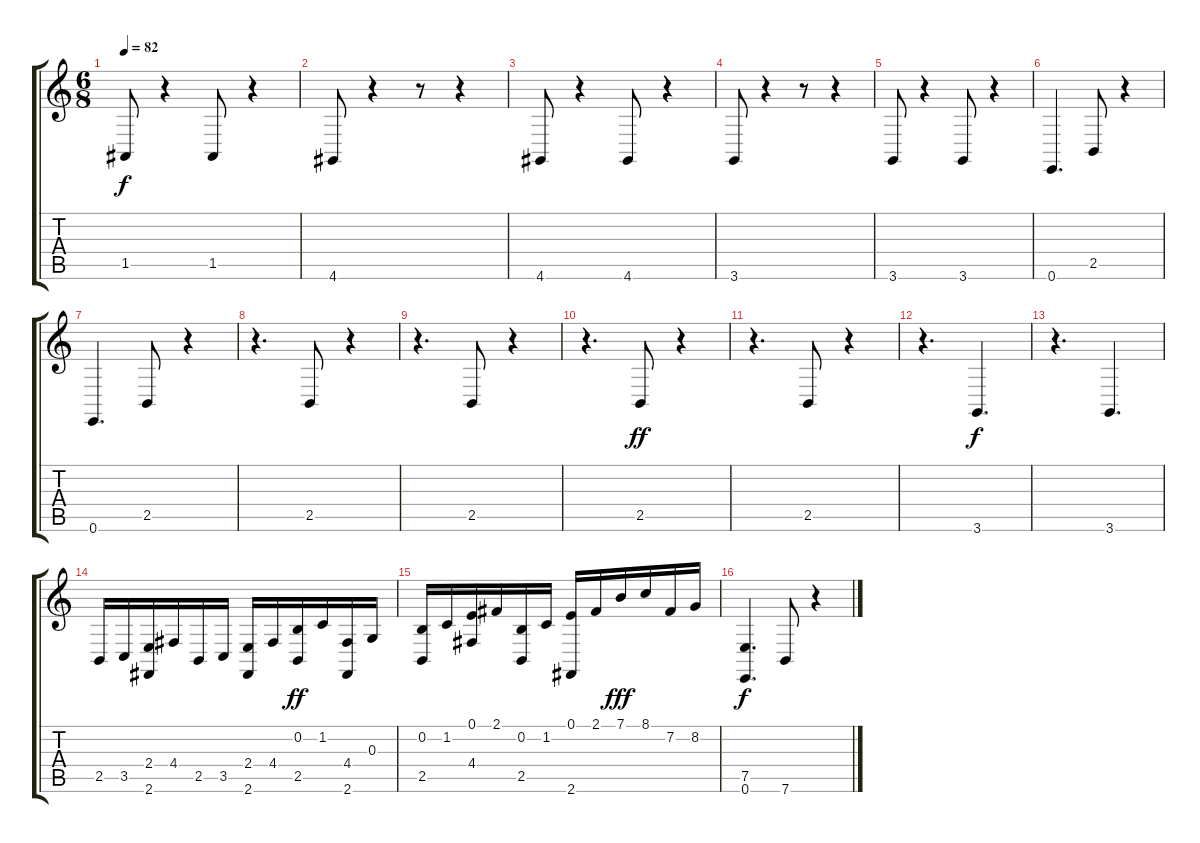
\track "" {instrument synthstrings2}
\staff {score tabs}
\tuning (E4 B3 G3 D3 A2 E2) {hide}
\ts (6 8)
\tempo 82
\clef g2
\ks c
1.5.8{dy f} r.4 1.5.8 r.4 |
4.6.8 r.4 r.8 r.4 |
4.6.8 r.4 4.6.8 r.4 |
3.6.8 r.4 r.8 r.4 |
3.6.8 r.4 3.6.8 r.4 |
0.6.4{d} 2.5.8 r.4 |
0.6.4{d} 2.5.8 r.4 |
r.4{d} 2.5.8 r.4 |
r.4{d} 2.5.8 r.4 |
r.4{d} 2.5.8{dy ff} r.4 |
r.4{d} 2.5.8 r.4 |
r.4{d} 3.6.4{d dy f} |
r.4{d} 3.6.4{d} |
2.5.16 3.5.16 (2.4 2.6).16 4.4.16 2.5.16 3.5.16 (2.4 2.6).16 4.4.16 (0.2 2.5).16{dy ff} 1.2.16 (4.4 2.6).16 0.3.16 |
(0.2 2.5).16 1.2.16 (0.1 4.4).16 2.1.16 (0.2 2.5).16 1.2.16 (0.1 2.6).16 2.1.16 7.1.16{dy fff} 8.1.16 7.2.16 8.2.16 |
(7.5 0.6).4{d dy f volume 11} 7.6.8 r.4
